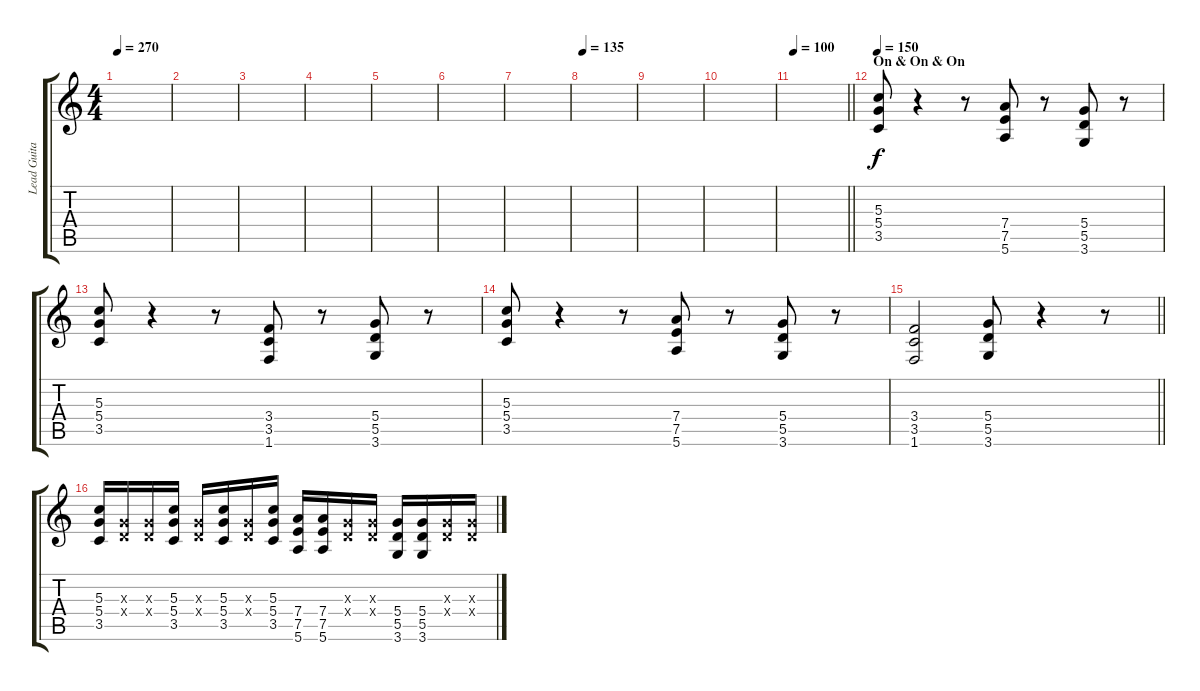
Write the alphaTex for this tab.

\track ("Lead Guitar (On and On and On)" "Lead Guita") {instrument overdrivenguitar}
\staff {score tabs}
\tuning (E4 B3 G3 D3 A2 E2) {hide}
\ts (4 4)
\tempo 270
\clef g2
\ks c
|
|
|
|
|
|
|
\tempo 135
|
|
|
\tempo 100
\barLineRight lightlight
|
\section ("" "On & On & On")
\tempo 150
(5.3 5.4 3.5).8 r.4 r.8 (7.4 7.5 5.6).8 r.8 (5.4 5.5 3.6).8 r.8 |
(5.3 5.4 3.5).8 r.4 r.8 (3.4 3.5 1.6).8 r.8 (5.4 5.5 3.6).8 r.8 |
(5.3 5.4 3.5).8 r.4 r.8 (7.4 7.5 5.6).8 r.8 (5.4 5.5 3.6).8 r.8 |
\barLineRight lightlight
(3.4 3.5 1.6).2 (5.4 5.5 3.6).8 r.4 r.8 |
(5.3 5.4 3.5).16 (0.3{x} 0.4{x}).16 (0.3{x} 0.4{x}).16 (5.3 5.4 3.5).16 (0.3{x} 0.4{x}).16 (5.3 5.4 3.5).16 (0.3{x} 0.4{x}).16 (5.3 5.4 3.5).16 (7.4 7.5 5.6).16 (7.4 7.5 5.6).16 (0.3{x} 0.4{x}).16 (0.3{x} 0.4{x}).16 (5.4 5.5 3.6).16 (5.4 5.5 3.6).16 (0.3{x} 0.4{x}).16 (0.3{x} 0.4{x}).16
